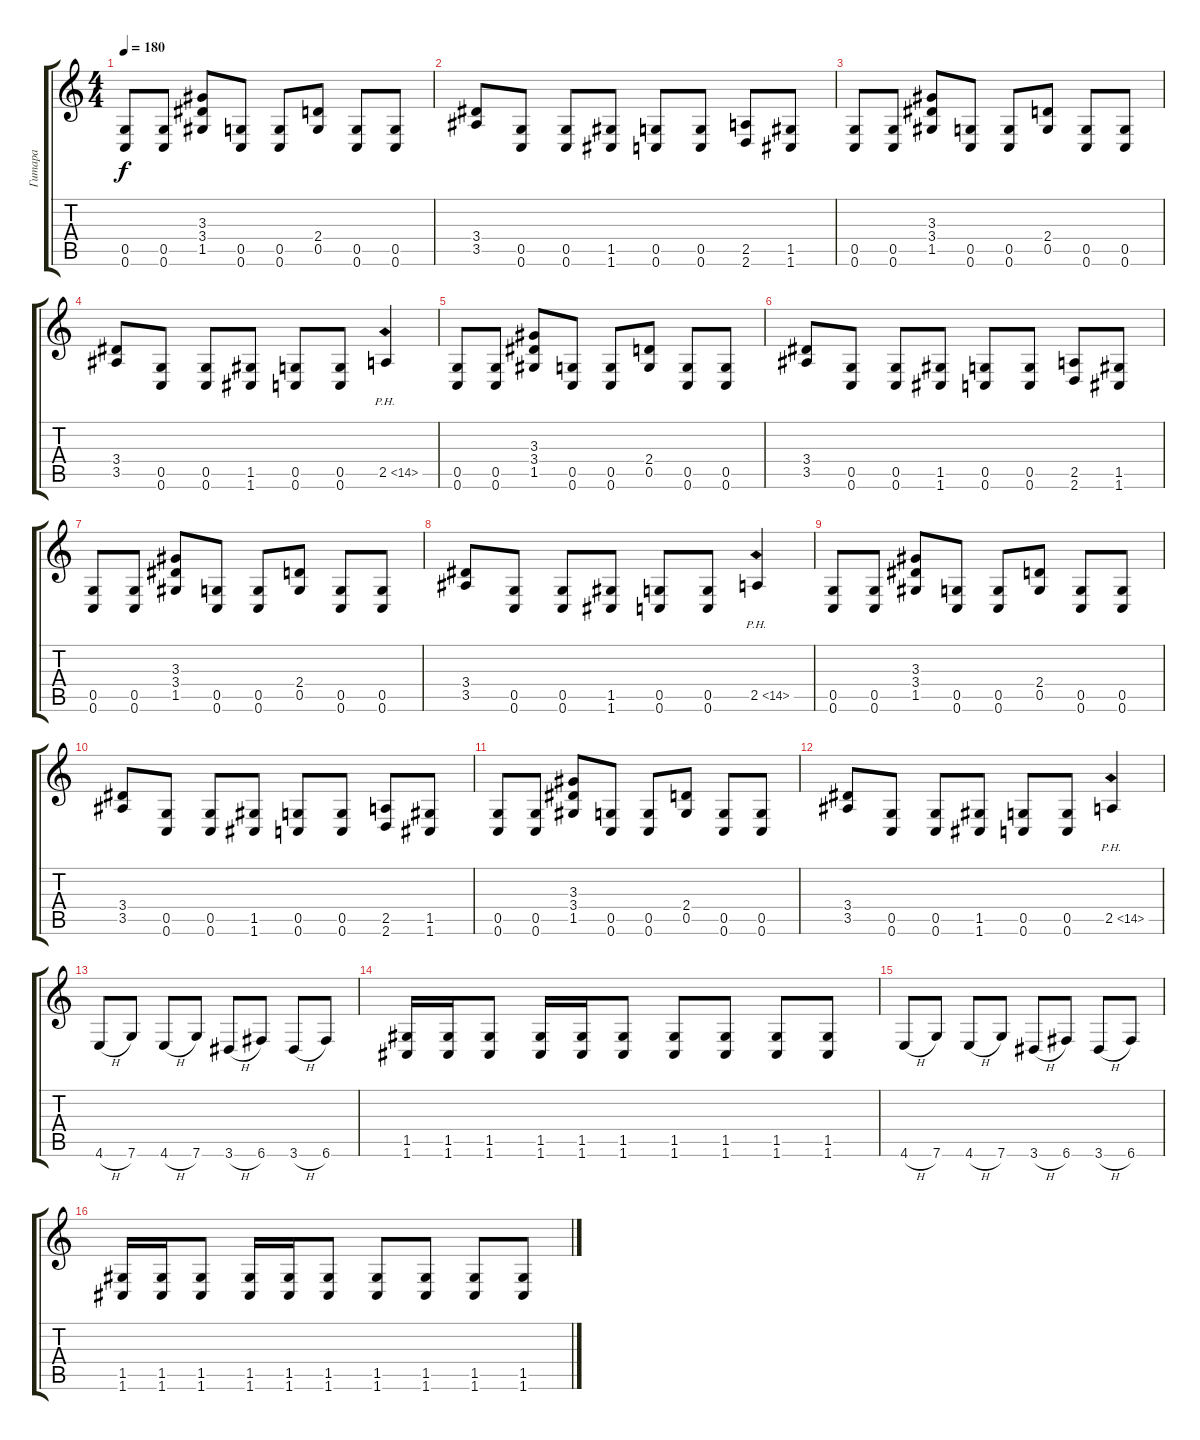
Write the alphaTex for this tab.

\track ("Гитара" "Гитара") {instrument distortionguitar}
\staff {score tabs}
\tuning (D4 A3 F3 C3 G2 C2) {hide}
\ts (4 4)
\tempo 180
\clef g2
\ks c
(0.5 0.6).8{dy f} (0.5 0.6).8 (3.3 3.4 1.5).8 (0.5 0.6).8 (0.5 0.6).8 (2.4 0.5).8 (0.5 0.6).8 (0.5 0.6).8 |
(3.4 3.5).8 (0.5 0.6).8 (0.5 0.6).8 (1.5 1.6).8 (0.5 0.6).8 (0.5 0.6).8 (2.5 2.6).8 (1.5 1.6).8 |
(0.5 0.6).8 (0.5 0.6).8 (3.3 3.4 1.5).8 (0.5 0.6).8 (0.5 0.6).8 (2.4 0.5).8 (0.5 0.6).8 (0.5 0.6).8 |
(3.4 3.5).8 (0.5 0.6).8 (0.5 0.6).8 (1.5 1.6).8 (0.5 0.6).8 (0.5 0.6).8 2.5{ph 12}.4 |
(0.5 0.6).8 (0.5 0.6).8 (3.3 3.4 1.5).8 (0.5 0.6).8 (0.5 0.6).8 (2.4 0.5).8 (0.5 0.6).8 (0.5 0.6).8 |
(3.4 3.5).8 (0.5 0.6).8 (0.5 0.6).8 (1.5 1.6).8 (0.5 0.6).8 (0.5 0.6).8 (2.5 2.6).8 (1.5 1.6).8 |
(0.5 0.6).8 (0.5 0.6).8 (3.3 3.4 1.5).8 (0.5 0.6).8 (0.5 0.6).8 (2.4 0.5).8 (0.5 0.6).8 (0.5 0.6).8 |
(3.4 3.5).8 (0.5 0.6).8 (0.5 0.6).8 (1.5 1.6).8 (0.5 0.6).8 (0.5 0.6).8 2.5{ph 12}.4 |
(0.5 0.6).8 (0.5 0.6).8 (3.3 3.4 1.5).8 (0.5 0.6).8 (0.5 0.6).8 (2.4 0.5).8 (0.5 0.6).8 (0.5 0.6).8 |
(3.4 3.5).8 (0.5 0.6).8 (0.5 0.6).8 (1.5 1.6).8 (0.5 0.6).8 (0.5 0.6).8 (2.5 2.6).8 (1.5 1.6).8 |
(0.5 0.6).8 (0.5 0.6).8 (3.3 3.4 1.5).8 (0.5 0.6).8 (0.5 0.6).8 (2.4 0.5).8 (0.5 0.6).8 (0.5 0.6).8 |
(3.4 3.5).8 (0.5 0.6).8 (0.5 0.6).8 (1.5 1.6).8 (0.5 0.6).8 (0.5 0.6).8 2.5{ph 12}.4 |
4.6{h}.8 7.6.8 4.6{h}.8 7.6.8 3.6{h}.8 6.6.8 3.6{h}.8 6.6.8 |
(1.5 1.6).16 (1.5 1.6).16 (1.5 1.6).8 (1.5 1.6).16 (1.5 1.6).16 (1.5 1.6).8 (1.5 1.6).8 (1.5 1.6).8 (1.5 1.6).8 (1.5 1.6).8 |
4.6{h}.8 7.6.8 4.6{h}.8 7.6.8 3.6{h}.8 6.6.8 3.6{h}.8 6.6.8 |
(1.5 1.6).16 (1.5 1.6).16 (1.5 1.6).8 (1.5 1.6).16 (1.5 1.6).16 (1.5 1.6).8 (1.5 1.6).8 (1.5 1.6).8 (1.5 1.6).8 (1.5 1.6).8
